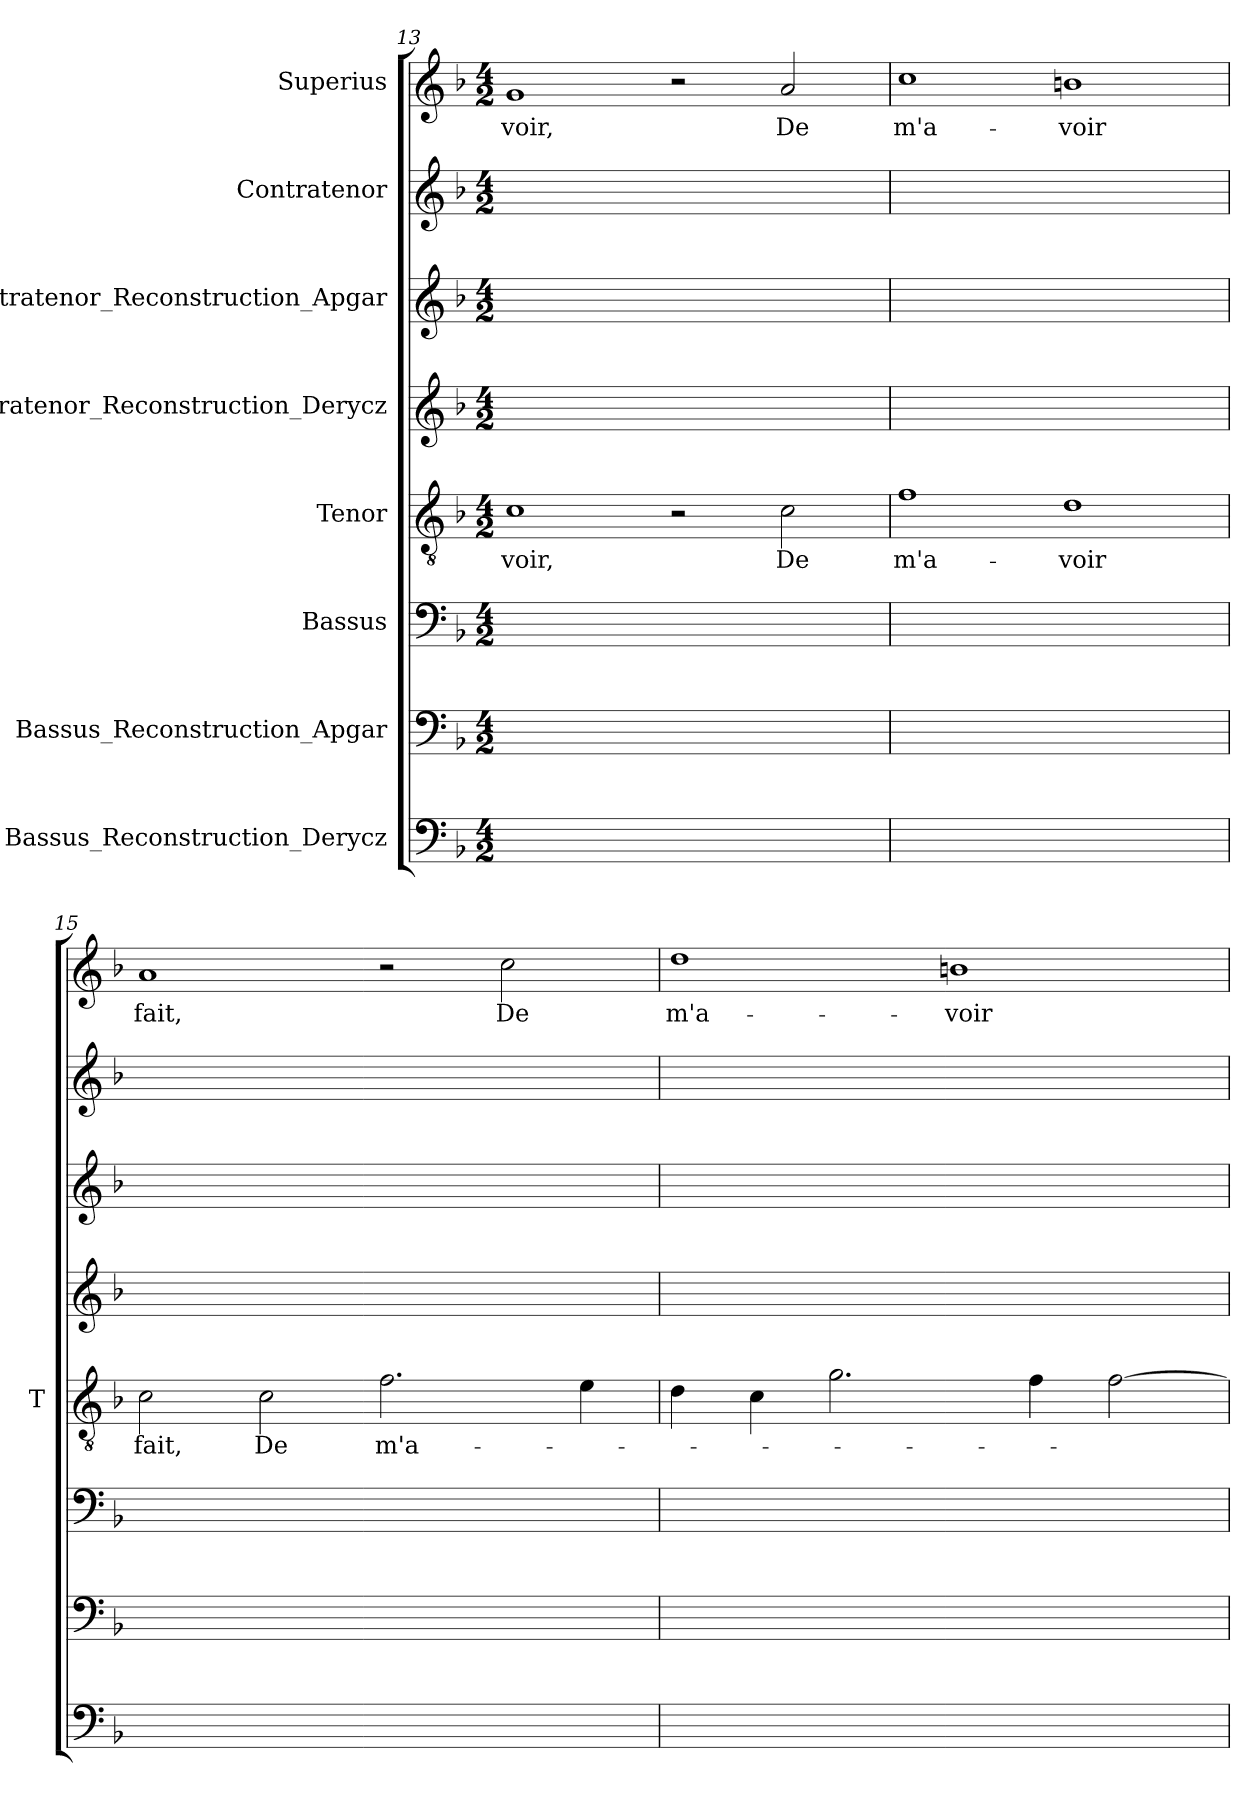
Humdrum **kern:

**kern	**kern	**kern	**kern	**text	**kern	**kern	**kern	**kern	**text
*part8	*part7	*part6	*part5	*part5	*part4	*part3	*part2	*part1	*part1
*staff8	*staff7	*staff6	*staff5	*staff5	*staff4	*staff3	*staff2	*staff1	*staff1
*I"Bassus_Reconstruction_Derycz	*I"Bassus_Reconstruction_Apgar	*I"Bassus	*I"Tenor	*	*I"Contratenor_Reconstruction_Derycz	*I"Contratenor_Reconstruction_Apgar	*I"Contratenor	*I"Superius	*
*	*	*	*I'T	*	*	*	*	*	*
*clefF4	*clefF4	*clefF4	*clefGv2	*	*clefG2	*clefG2	*clefG2	*clefG2	*
*k[b-]	*k[b-]	*k[b-]	*k[b-]	*	*k[b-]	*k[b-]	*k[b-]	*k[b-]	*
*M4/2	*M4/2	*M4/2	*M4/2	*	*M4/2	*M4/2	*M4/2	*M4/2	*
=13	=13	=13	=13	=13	=13	=13	=13	=13	=13
0ryy	0ryy	0ryy	1c	-voir,	0ryy	0ryy	0ryy	1g	-voir,
.	.	.	2r	.	.	.	.	2r	.
.	.	.	2c	-De	.	.	.	2a	-De
=14	=14	=14	=14	=14	=14	=14	=14	=14	=14
0ryy	0ryy	0ryy	1f	m'a-	0ryy	0ryy	0ryy	1cc	m'a-
.	.	.	1d	-voir	.	.	.	1bn	-voir
=15	=15	=15	=15	=15	=15	=15	=15	=15	=15
0ryy	0ryy	0ryy	2c	-fait,	0ryy	0ryy	0ryy	1a	-fait,
.	.	.	2c	-De	.	.	.	.	.
.	.	.	2.f	m'a-	.	.	.	2r	.
.	.	.	.	.	.	.	.	2cc	-De
.	.	.	4e	.	.	.	.	.	.
=16	=16	=16	=16	=16	=16	=16	=16	=16	=16
0ryy	0ryy	0ryy	4d	.	0ryy	0ryy	0ryy	1dd	m'a-
.	.	.	4c	.	.	.	.	.	.
.	.	.	2.g	.	.	.	.	.	.
.	.	.	.	.	.	.	.	1bn	-voir
.	.	.	4f	.	.	.	.	.	.
.	.	.	[2f	.	.	.	.	.	.
=	=	=	=	=	=	=	=	=	=
*-	*-	*-	*-	*-	*-	*-	*-	*-	*-
